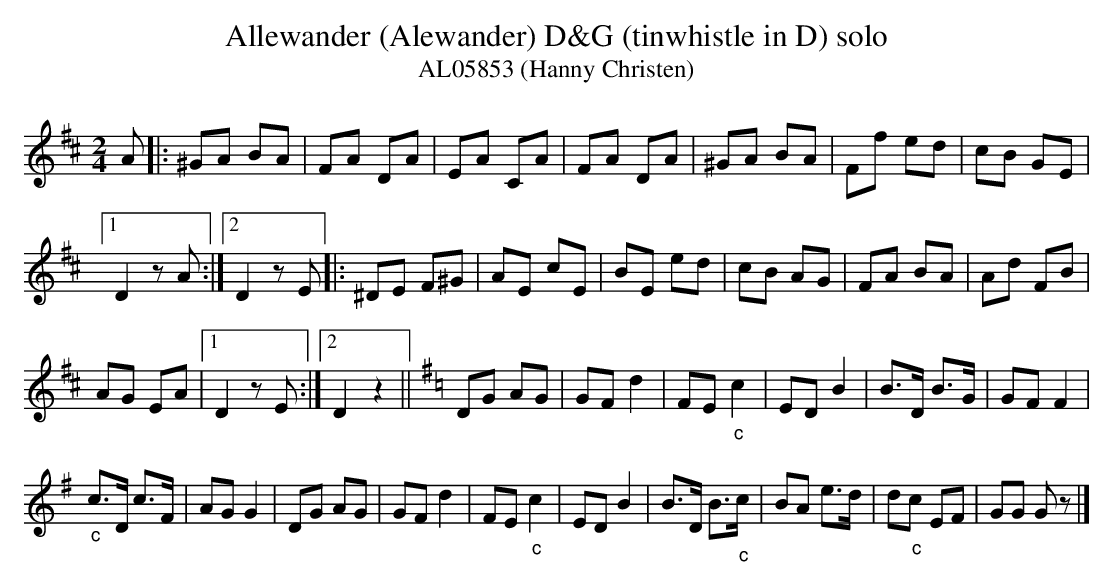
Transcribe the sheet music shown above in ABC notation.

X:1
T:Allewander (Alewander) D&G (tinwhistle in D) solo
T:AL05853 (Hanny Christen)
M:2/4
L:1/8
K:D transpose=12
A |: ^GA BA | FA DA | EA CA | FA DA | ^GA BA | Ff ed | cB GE |1
 D2zA :|2 D2zE |:\
 ^DE F^G | AE cE | BE ed | cB AG | FA BA | Ad FB |
 AG EA |1 D2zE :|2 D2z2 || [K:G] \
DG AG | GFd2 | FE "_c"c2 | EDB2 | B>D B>G | GFF2 |
 "_c"c>D c>F | AGG2 | \
DG AG | GF d2 | FE"_c"c2 | EDB2 | B>D B>"_c"c | BA e>d | d"_c"c EF | GG Gz |]
